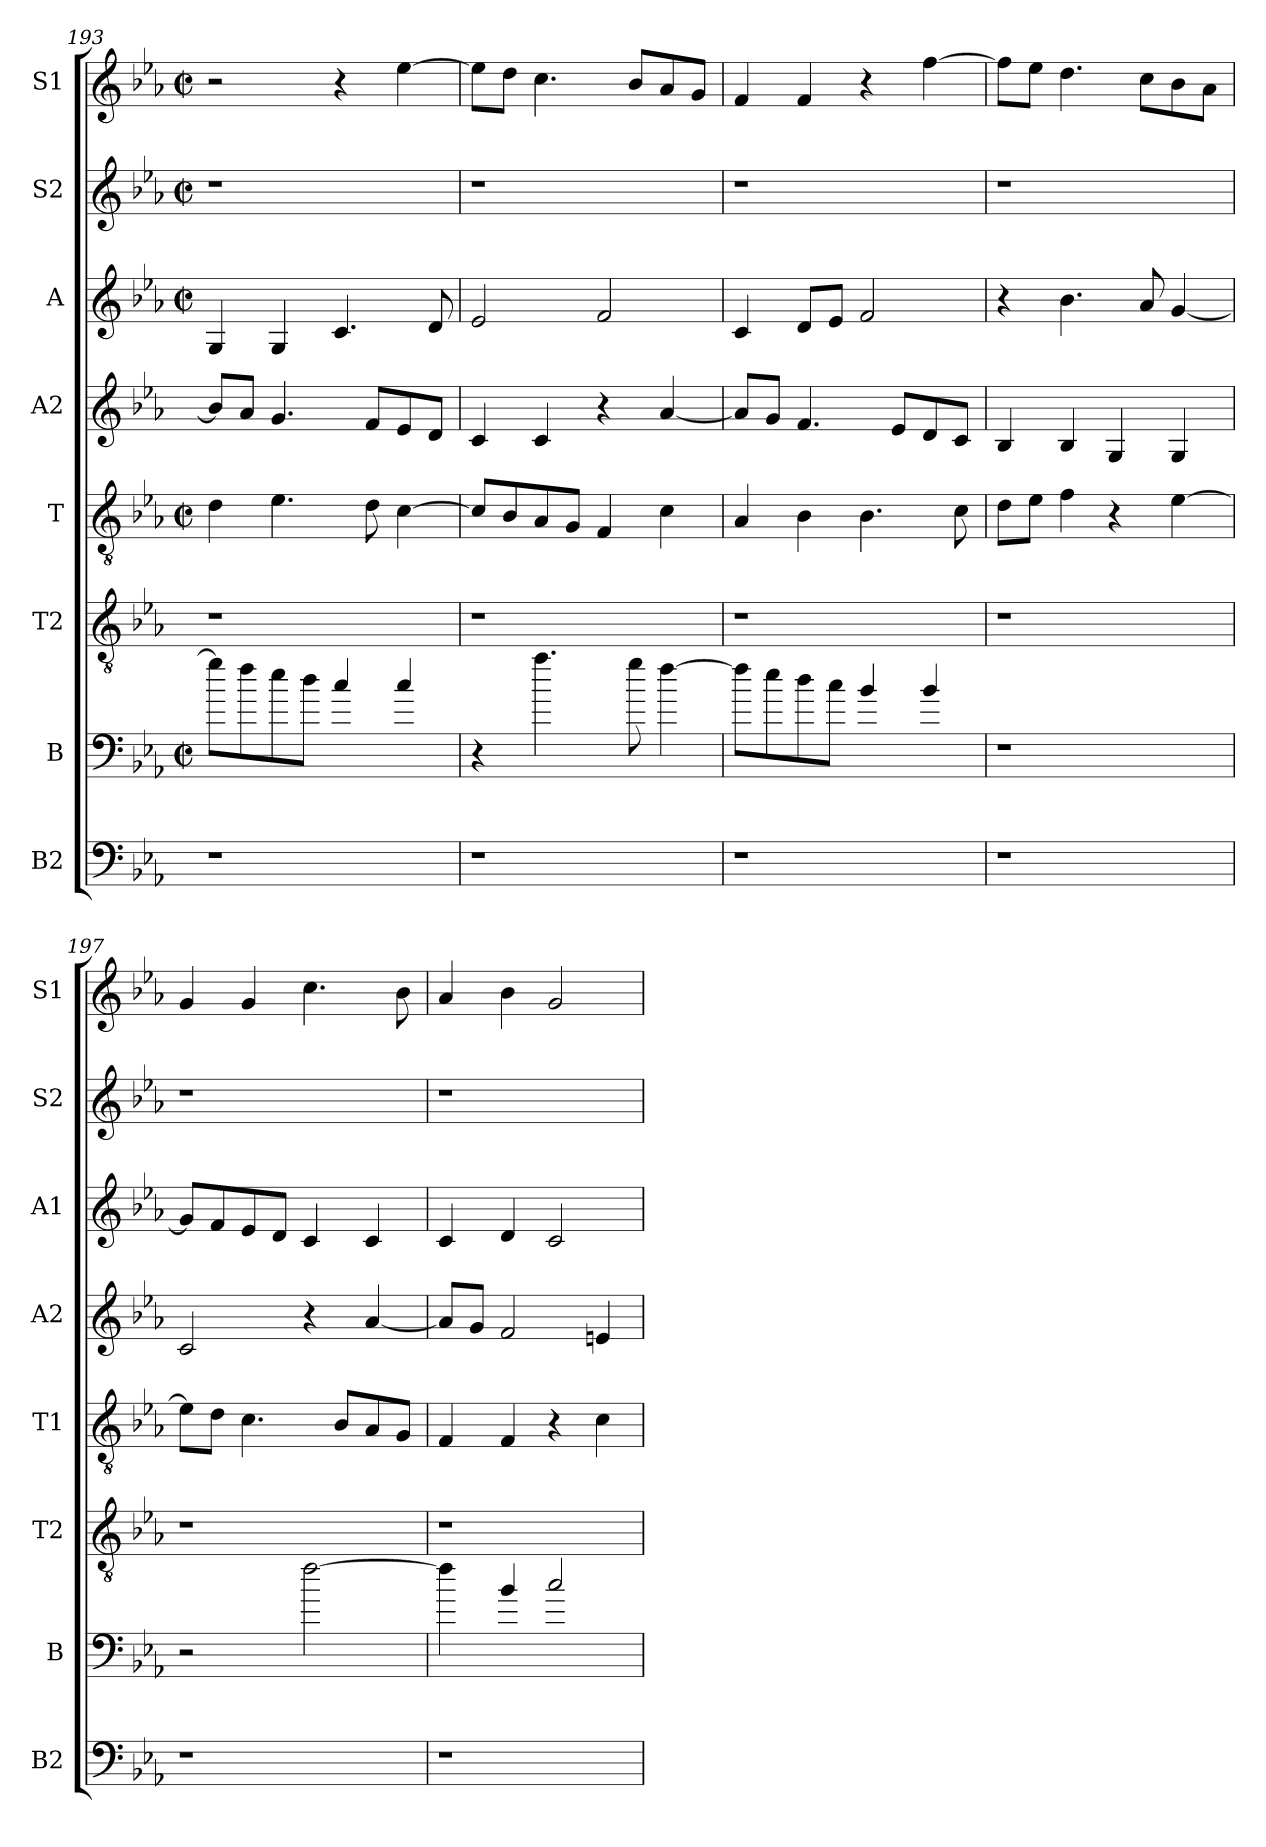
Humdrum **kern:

**kern	**kern	**kern	**kern	**kern	**kern	**kern	**kern
*part8	*part7	*part6	*part5	*part4	*part3	*part2	*part1
*staff8	*staff7	*staff6	*staff5	*staff4	*staff3	*staff2	*staff1
*I"B2	*I"B	*I"T2	*I"T	*I"A2	*I"A	*I"S2	*I"S1
*I'B2	*I'B	*I'T2	*I'T1	*I'A2	*I'A1	*I'S2	*I'S1
*clefF4	*clefF4	*clefGv2	*clefGv2	*clefG2	*clefG2	*clefG2	*clefG2
*k[b-e-a-]	*k[b-e-a-]	*k[b-e-a-]	*k[b-e-a-]	*k[b-e-a-]	*k[b-e-a-]	*k[b-e-a-]	*k[b-e-a-]
*E-:	*E-:	*E-:	*E-:	*E-:	*E-:	*E-:	*E-:
*	*M2/2	*	*M2/2	*	*M2/2	*M2/2	*M2/2
*	*met(c|)	*	*met(c|)	*	*met(c|)	*met(c|)	*met(c|)
=193	=193	=193	=193	=193	=193	=193	=193
1r	8gg\L]	1r	4d\	8b-/L]	4G/	1r	2r
.	8ff\	.	.	8a-/J	.	.	.
.	8ee-\	.	4.e-\	4.g/	4G/	.	.
.	8dd\J	.	.	.	.	.	.
.	4cc/	.	.	.	4.c/	.	4r
.	.	.	8d\	8f/L	.	.	.
.	4cc/	.	[>4c\	8e-/	.	.	[>4ee-\
.	.	.	.	8d/J	8d/	.	.
=194	=194	=194	=194	=194	=194	=194	=194
1r	4r	1r	8c/L]	4c/	2e-/	1r	8ee-\L]
.	.	.	8B-/	.	.	.	8dd\J
.	4.aa-\	.	8A-/	4c/	.	.	4.cc\
.	.	.	8G/J	.	.	.	.
.	.	.	4F/	4r	2f/	.	.
.	8gg\	.	.	.	.	.	8b-/L
.	[>4ff\	.	4c\	[<4a-/	.	.	8a-/
.	.	.	.	.	.	.	8g/J
=195	=195	=195	=195	=195	=195	=195	=195
1r	8ff\L]	1r	4A-/	8a-/L]	4c/	1r	4f/
.	8ee-\	.	.	8g/J	.	.	.
.	8dd\	.	4B-\	4.f/	8d/L	.	4f/
.	8cc\J	.	.	.	8e-/J	.	.
.	4b-/	.	4.B-\	.	2f/	.	4r
.	.	.	.	8e-/L	.	.	.
.	4b-/	.	.	8d/	.	.	[>4ff\
.	.	.	8c\	8c/J	.	.	.
!!LO:PB:g=z
=196	=196	=196	=196	=196	=196	=196	=196
1r	1r	1r	8d\L	4B-/	4r	1r	8ff\L]
.	.	.	8e-\J	.	.	.	8ee-\J
.	.	.	4f\	4B-/	4.b-\	.	4.dd\
.	.	.	4r	4G/	.	.	.
.	.	.	.	.	8a-/	.	8cc\L
.	.	.	[>4e-\	4G/	[<4g/	.	8b-\
.	.	.	.	.	.	.	8a-\J
=197	=197	=197	=197	=197	=197	=197	=197
1r	2r	1r	8e-\L]	2c/	8g/L]	1r	4g/
.	.	.	8d\J	.	8f/	.	.
.	.	.	4.c\	.	8e-/	.	4g/
.	.	.	.	.	8d/J	.	.
.	[>2ff\	.	.	4r	4c/	.	4.cc\
.	.	.	8B-/L	.	.	.	.
.	.	.	8A-/	[<4a-/	4c/	.	.
.	.	.	8G/J	.	.	.	8b-\
=198	=198	=198	=198	=198	=198	=198	=198
1r	4ff\]	1r	4F/	8a-/L]	4c/	1r	4a-/
.	.	.	.	8g/J	.	.	.
.	4b-/	.	4F/	2f/	4d/	.	4b-\
.	2cc/	.	4r	.	2c/	.	2g/
.	.	.	[>4c\	4en/	.	.	.
=	=	=	=	=	=	=	=
*-	*-	*-	*-	*-	*-	*-	*-
